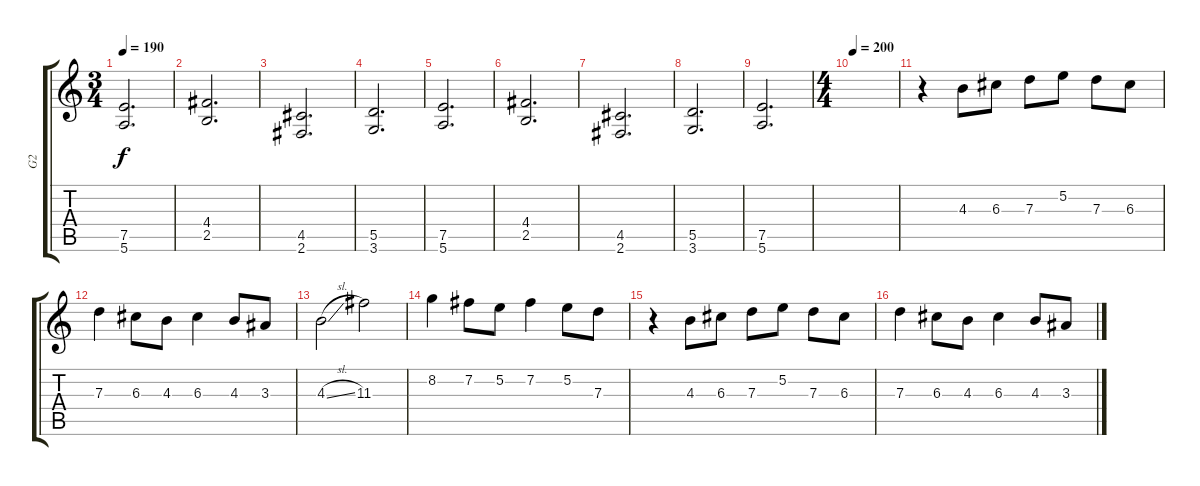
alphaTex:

\track ("G2" "G2") {instrument distortionguitar}
\staff {score tabs}
\tuning (E4 B3 G3 D3 A2 E2) {hide}
\ts (3 4)
\tempo 190
\clef g2
\ks c
(7.5 5.6).2{d dy f} |
(4.4 2.5).2{d} |
(4.5 2.6).2{d} |
(5.5 3.6).2{d} |
(7.5 5.6).2{d} |
(4.4 2.5).2{d} |
(4.5 2.6).2{d} |
(5.5 3.6).2{d} |
(7.5 5.6).2{d} |
\ts (4 4)
\tempo 200
|
r.4 4.3.8 6.3.8 7.3.8 5.2.8 7.3.8 6.3.8 |
7.3.4 6.3.8 4.3.8 6.3.4 4.3.8 3.3.8 |
4.3{sl}.2 11.3.2 |
8.2.4 7.2.8 5.2.8 7.2.4 5.2.8 7.3.8 |
r.4 4.3.8 6.3.8 7.3.8 5.2.8 7.3.8 6.3.8 |
7.3.4 6.3.8 4.3.8 6.3.4 4.3.8 3.3.8
